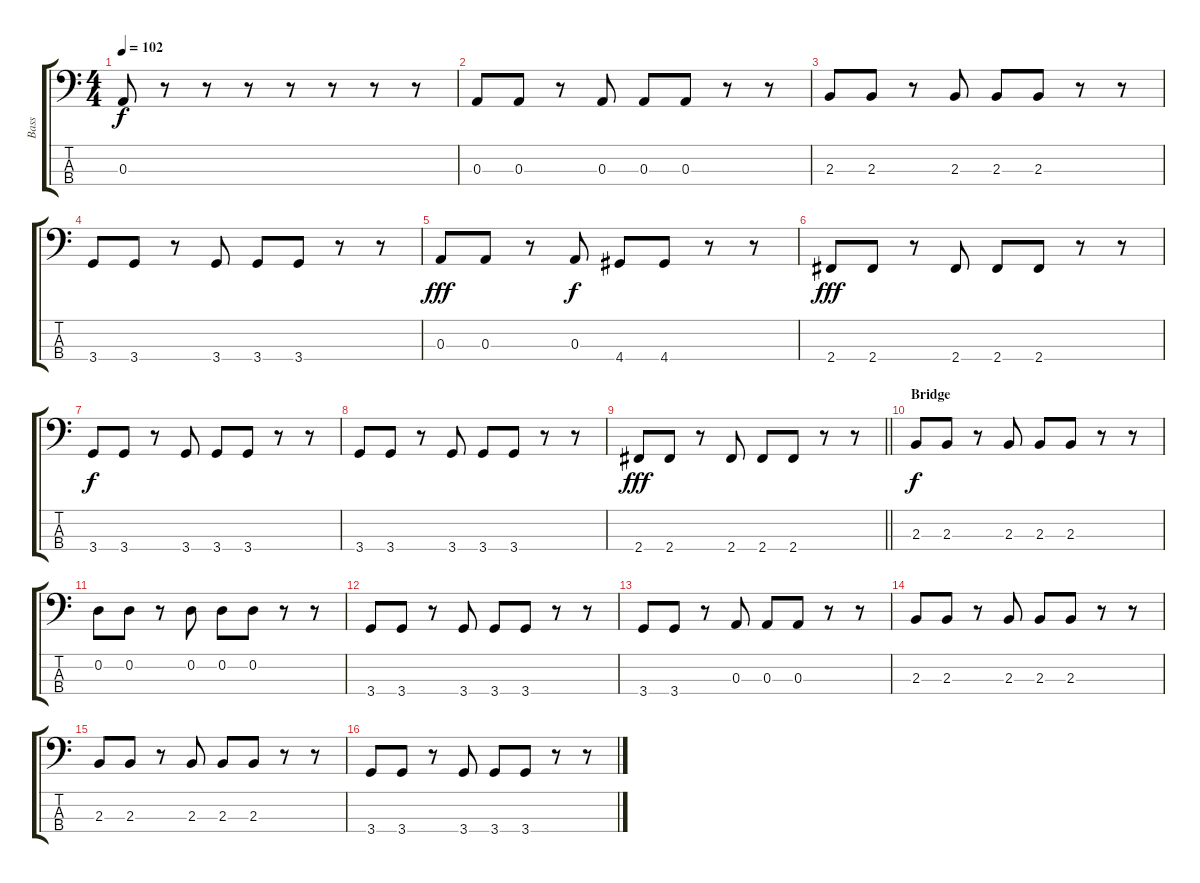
\track ("Bass" "Bass") {instrument electricbasspick}
\staff {score tabs}
\tuning (G2 D2 A1 E1) {hide}
\ts (4 4)
\tempo 102
\clef f4
\ks c
0.3.8{dy f} r.8 r.8 r.8 r.8 r.8 r.8 r.8 |
0.3.8 0.3.8 r.8 0.3.8 0.3.8 0.3.8 r.8 r.8 |
2.3.8 2.3.8 r.8 2.3.8 2.3.8 2.3.8 r.8 r.8 |
3.4.8 3.4.8 r.8 3.4.8 3.4.8 3.4.8 r.8 r.8 |
0.3.8{dy fff} 0.3.8 r.8 0.3.8{dy f} 4.4.8 4.4.8 r.8 r.8 |
2.4.8{dy fff} 2.4.8 r.8 2.4.8 2.4.8 2.4.8 r.8 r.8 |
3.4.8{dy f} 3.4.8 r.8 3.4.8 3.4.8 3.4.8 r.8 r.8 |
3.4.8 3.4.8 r.8 3.4.8 3.4.8 3.4.8 r.8 r.8 |
\barLineRight lightlight
2.4.8{dy fff} 2.4.8 r.8 2.4.8 2.4.8 2.4.8 r.8 r.8 |
\section ("" "Bridge")
2.3.8{dy f} 2.3.8 r.8 2.3.8 2.3.8 2.3.8 r.8 r.8 |
0.2.8 0.2.8 r.8 0.2.8 0.2.8 0.2.8 r.8 r.8 |
3.4.8 3.4.8 r.8 3.4.8 3.4.8 3.4.8 r.8 r.8 |
3.4.8 3.4.8 r.8 0.3.8 0.3.8 0.3.8 r.8 r.8 |
2.3.8 2.3.8 r.8 2.3.8 2.3.8 2.3.8 r.8 r.8 |
2.3.8 2.3.8 r.8 2.3.8 2.3.8 2.3.8 r.8 r.8 |
3.4.8 3.4.8 r.8 3.4.8 3.4.8 3.4.8 r.8 r.8
